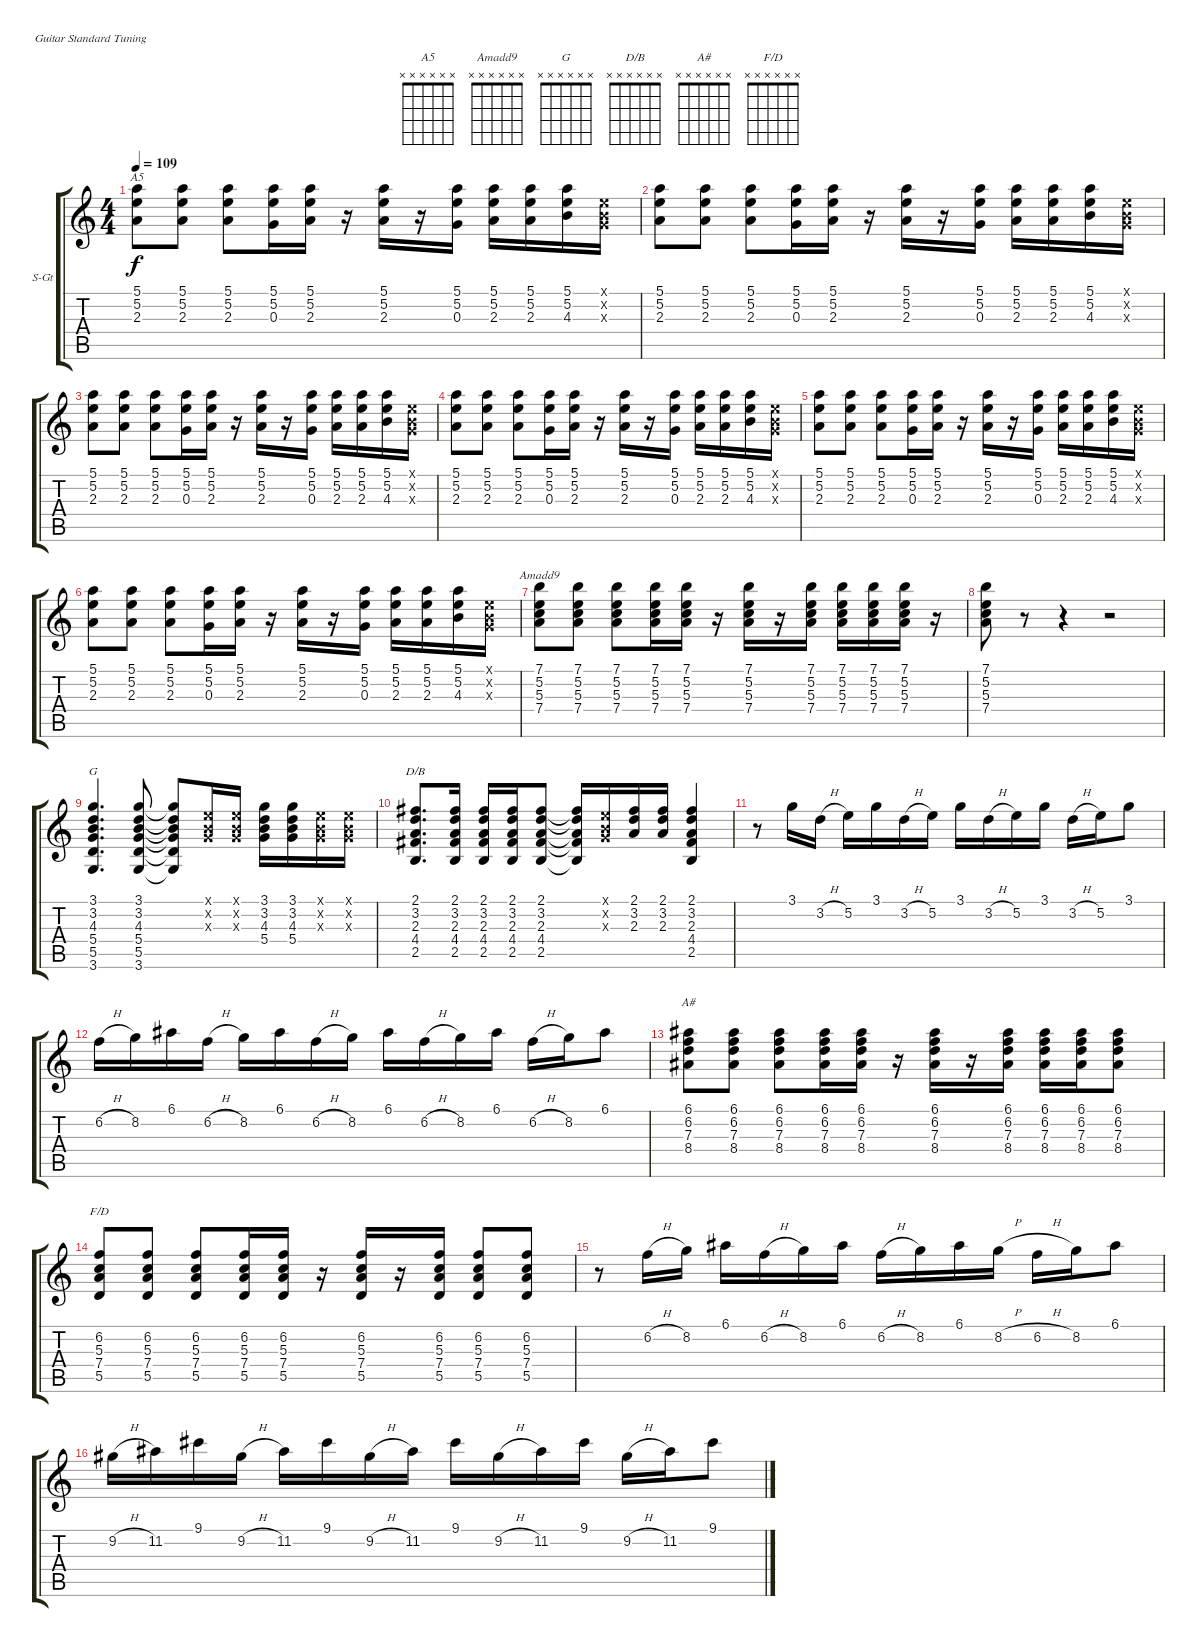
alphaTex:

\bracketExtendMode groupsimilarinstruments
\firstSystemTrackNameOrientation horizontal
\otherSystemsTrackNameOrientation horizontal
\track ("Guitar" "S-Gt") {instrument acousticgrandpiano}
\staff {score tabs}
\tuning (E4 B3 G3 D3 A2 E2)
\displaytranspose 12
\chord ("A5" x x x x x x)
\chord ("Amadd9" x x x x x x)
\chord ("G" x x x x x x)
\chord ("D/B" x x x x x x)
\chord ("A#" x x x x x x)
\chord ("F/D" x x x x x x)
\ts (4 4)
\tempo 109
\clef g2
\ks aminor
(5.1 5.2 2.3).8{ch "A5" dy f instrument acousticgrandpiano} (5.1 5.2 2.3).8 (5.1 5.2 2.3).8 (5.1 5.2 0.3).16 (5.1 5.2 2.3).16 r.16 (5.1 5.2 2.3).16 r.16 (5.1 5.2 0.3).16 (5.1 5.2 2.3).16 (5.1 5.2 2.3).16 (5.1 5.2 4.3).16 (0.1{x} 0.2{x} 0.3{x}).16 |
\ks c
(5.1 5.2 2.3).8 (5.1 5.2 2.3).8 (5.1 5.2 2.3).8 (5.1 5.2 0.3).16 (5.1 5.2 2.3).16 r.16 (5.1 5.2 2.3).16 r.16 (5.1 5.2 0.3).16 (5.1 5.2 2.3).16 (5.1 5.2 2.3).16 (5.1 5.2 4.3).16 (0.1{x} 0.2{x} 0.3{x}).16 |
(5.1 5.2 2.3).8 (5.1 5.2 2.3).8 (5.1 5.2 2.3).8 (5.1 5.2 0.3).16 (5.1 5.2 2.3).16 r.16 (5.1 5.2 2.3).16 r.16 (5.1 5.2 0.3).16 (5.1 5.2 2.3).16 (5.1 5.2 2.3).16 (5.1 5.2 4.3).16 (0.1{x} 0.2{x} 0.3{x}).16 |
(5.1 5.2 2.3).8 (5.1 5.2 2.3).8 (5.1 5.2 2.3).8 (5.1 5.2 0.3).16 (5.1 5.2 2.3).16 r.16 (5.1 5.2 2.3).16 r.16 (5.1 5.2 0.3).16 (5.1 5.2 2.3).16 (5.1 5.2 2.3).16 (5.1 5.2 4.3).16 (0.1{x} 0.2{x} 0.3{x}).16 |
(5.1 5.2 2.3).8 (5.1 5.2 2.3).8 (5.1 5.2 2.3).8 (5.1 5.2 0.3).16 (5.1 5.2 2.3).16 r.16 (5.1 5.2 2.3).16 r.16 (5.1 5.2 0.3).16 (5.1 5.2 2.3).16 (5.1 5.2 2.3).16 (5.1 5.2 4.3).16 (0.1{x} 0.2{x} 0.3{x}).16 |
(5.1 5.2 2.3).8 (5.1 5.2 2.3).8 (5.1 5.2 2.3).8 (5.1 5.2 0.3).16 (5.1 5.2 2.3).16 r.16 (5.1 5.2 2.3).16 r.16 (5.1 5.2 0.3).16 (5.1 5.2 2.3).16 (5.1 5.2 2.3).16 (5.1 5.2 4.3).16 (0.1{x} 0.2{x} 0.3{x}).16 |
(7.1 5.2 5.3 7.4).8{ch "Amadd9"} (7.1 5.2 5.3 7.4).8 (7.1 5.2 5.3 7.4).8 (7.1 5.2 5.3 7.4).16 (7.1 5.2 5.3 7.4).16 r.16 (7.1 5.2 5.3 7.4).16 r.16 (7.1 5.2 5.3 7.4).16 (7.1 5.2 5.3 7.4).16 (7.1 5.2 5.3 7.4).16 (7.1 5.2 5.3 7.4).16 r.16 |
(7.1 5.2 5.3 7.4).8 r.8 r.4 r.2 |
(3.1 3.2 4.3 5.4 5.5 3.6).4{d ch "G"} (3.1 3.2 4.3 5.4 5.5 3.6).8 (3.1{t} 3.2{t} 4.3{t} 5.4{t} 5.5{t} 3.6{t}).8 (0.1{x} 0.2{x} 0.3{x}).16 (0.1{x} 0.2{x} 0.3{x}).16 (3.1 3.2 4.3 5.4).16 (3.1 3.2 4.3 5.4).16 (0.1{x} 0.2{x} 0.3{x}).16 (0.1{x} 0.2{x} 0.3{x}).16 |
(2.1 3.2 2.3 4.4 2.5).8{d ch "D/B"} (2.1 3.2 2.3 4.4 2.5).16 (2.1 3.2 2.3 4.4 2.5).16 (2.1 3.2 2.3 4.4 2.5).16 (2.1 3.2 2.3 4.4 2.5).8 (2.1{t} 3.2{t} 2.3{t} 4.4{t} 2.5{t}).16 (0.1{x} 0.2{x} 0.3{x}).16 (2.1 3.2 2.3).16 (2.1 3.2 2.3).16 (2.1 3.2 2.3 4.4 2.5).4 |
r.8 3.1.16 3.2{h}.16 5.2.16 3.1.16 3.2{h}.16 5.2.16 3.1.16 3.2{h}.16 5.2.16 3.1.16 3.2{h}.16 5.2.16 3.1.8 |
6.2{h}.16 8.2.16 6.1.16 6.2{h}.16 8.2.16 6.1.16 6.2{h}.16 8.2.16 6.1.16 6.2{h}.16 8.2.16 6.1.16 6.2{h}.16 8.2.16 6.1.8 |
(6.1 6.2 7.3 8.4).8{ch "A#"} (6.1 6.2 7.3 8.4).8 (6.1 6.2 7.3 8.4).8 (6.1 6.2 7.3 8.4).16 (6.1 6.2 7.3 8.4).16 r.16 (6.1 6.2 7.3 8.4).16 r.16 (6.1 6.2 7.3 8.4).16 (6.1 6.2 7.3 8.4).16 (6.1 6.2 7.3 8.4).16 (6.1 6.2 7.3 8.4).8 |
(6.2 5.3 7.4 5.5).8{ch "F/D"} (6.2 5.3 7.4 5.5).8 (6.2 5.3 7.4 5.5).8 (6.2 5.3 7.4 5.5).16 (6.2 5.3 7.4 5.5).16 r.16 (6.2 5.3 7.4 5.5).16 r.16 (6.2 5.3 7.4 5.5).16 (6.2 5.3 7.4 5.5).8 (6.2 5.3 7.4 5.5).8 |
r.8 6.2{h}.16 8.2.16 6.1.16 6.2{h}.16 8.2.16 6.1.16 6.2{h}.16 8.2.16 6.1.16 8.2{h}.16 6.2{h}.16 8.2.16 6.1.8 |
9.2{h}.16 11.2.16 9.1.16 9.2{h}.16 11.2.16 9.1.16 9.2{h}.16 11.2.16 9.1.16 9.2{h}.16 11.2.16 9.1.16 9.2{h}.16 11.2.16 9.1.8
